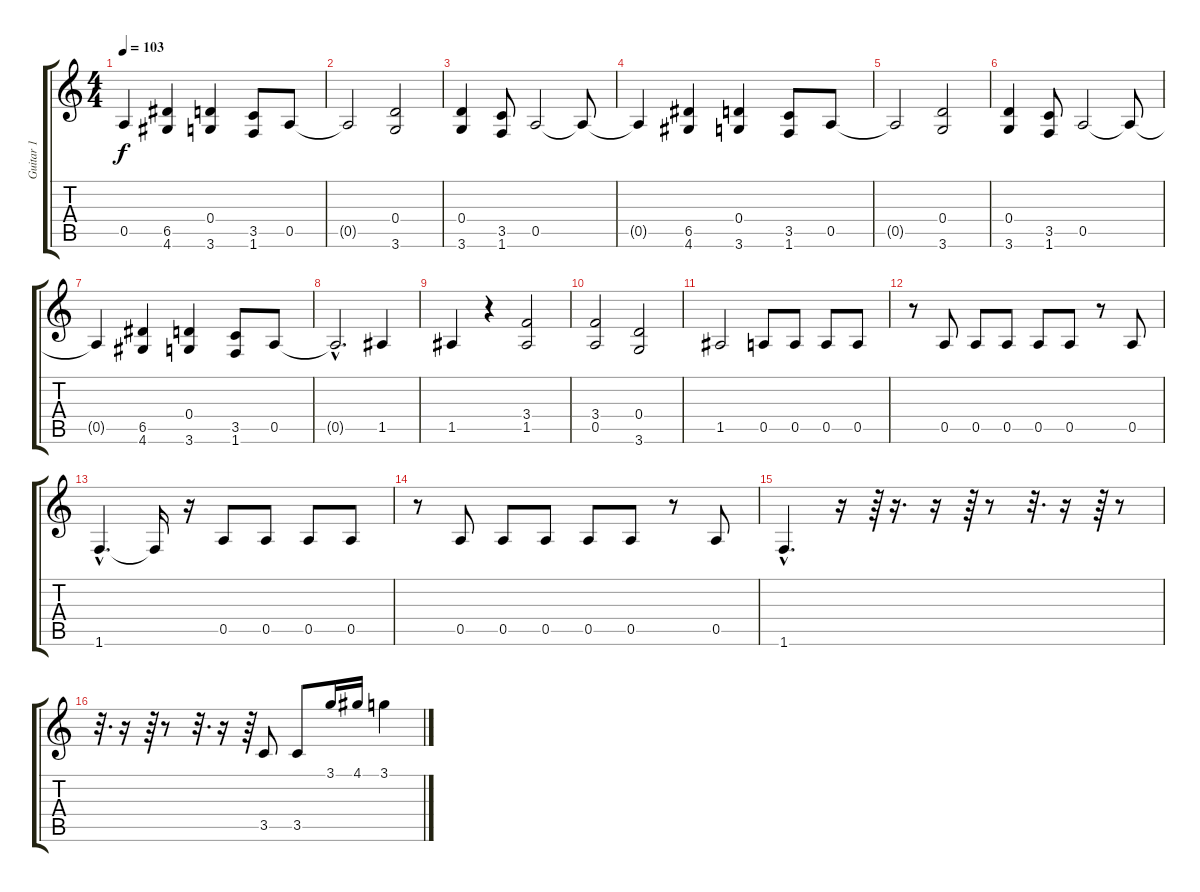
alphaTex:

\track ("Guitar 1" "Guitar 1") {instrument distortionguitar}
\staff {score tabs}
\tuning (E4 B3 G3 D3 A2 E2) {hide}
\ts (4 4)
\tempo 103
\clef g2
\ks c
0.5{t}.4{dy f} (6.5 4.6).4 (0.4 3.6).4 (3.5 1.6).8 0.5.8 |
0.5{t}.2 (0.4 3.6).2 |
(0.4 3.6).4 (3.5 1.6).8 0.5.2 0.5{t}.8 |
0.5{t}.4 (6.5 4.6).4 (0.4 3.6).4 (3.5 1.6).8 0.5.8 |
0.5{t}.2 (0.4 3.6).2 |
(0.4 3.6).4 (3.5 1.6).8 0.5.2 0.5{t}.8 |
0.5{t}.4 (6.5 4.6).4 (0.4 3.6).4 (3.5 1.6).8 0.5.8 |
0.5{hac t}.2{d} 1.5.4 |
1.5.4 r.4 (3.4 1.5).2 |
(3.4 0.5).2 (0.4 3.6).2 |
1.5.2 0.5.8 0.5.8 0.5.8 0.5.8 |
r.8 0.5.8 0.5.8 0.5.8 0.5.8 0.5.8 r.8 0.5.8 |
1.6{hac}.4{d} 1.6{t}.16 r.16 0.5.8 0.5.8 0.5.8 0.5.8 |
r.8 0.5.8 0.5.8 0.5.8 0.5.8 0.5.8 r.8 0.5.8 |
1.6{hac}.4{d} r.16 r.64 r.16{d} r.16 r.64 r.8 r.32{d} r.16 r.64 r.8 |
r.32{d} r.16 r.64 r.8 r.32{d} r.16 r.64 3.5.8 3.5.8 3.1.16 4.1.16 3.1.4
